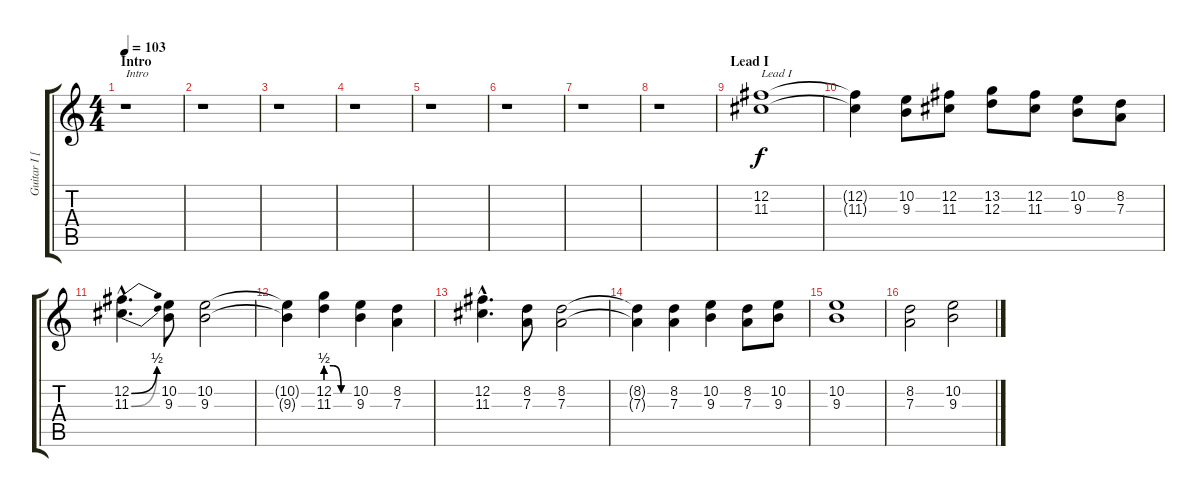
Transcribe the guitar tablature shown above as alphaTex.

\track ("Guitar I [Phil Fasciana]" "Guitar I [") {instrument distortionguitar}
\staff {score tabs}
\tuning (B3 Gb3 D3 A2 E2 B1) {hide}
\ts (4 4)
\section ("" "Intro")
\tempo 103
\clef g2
\ks c
r.1{txt "Intro" dy f instrument distortionguitar} |
r.1 |
r.1 |
r.1 |
r.1 |
r.1 |
r.1 |
r.1 |
\section ("" "Lead I")
(12.2 11.3).1{txt "Lead I"} |
(12.2{t} 11.3{t}).4 (10.2 9.3).8 (12.2 11.3).8 (13.2 12.3).8 (12.2 11.3).8 (10.2 9.3).8 (8.2 7.3).8 |
(12.2{be (bend 0 0 60 2) hac} 11.3{be (bend 0 0 60 2) hac}).4{d} (10.2 9.3).8 (10.2 9.3).2 |
(10.2{t} 9.3{t}).4 (12.2{be (custom 0 2 20 2 40 0 60 0)} 11.3{be (custom 0 2 20 2 40 0 60 0)}).4 (10.2 9.3).4 (8.2 7.3).4 |
(12.2{hac} 11.3{hac}).4{d} (8.2 7.3).8 (8.2 7.3).2 |
(8.2{t} 7.3{t}).4 (8.2 7.3).4 (10.2 9.3).4 (8.2 7.3).8 (10.2 9.3).8 |
(10.2 9.3).1 |
(8.2 7.3).2 (10.2 9.3).2
